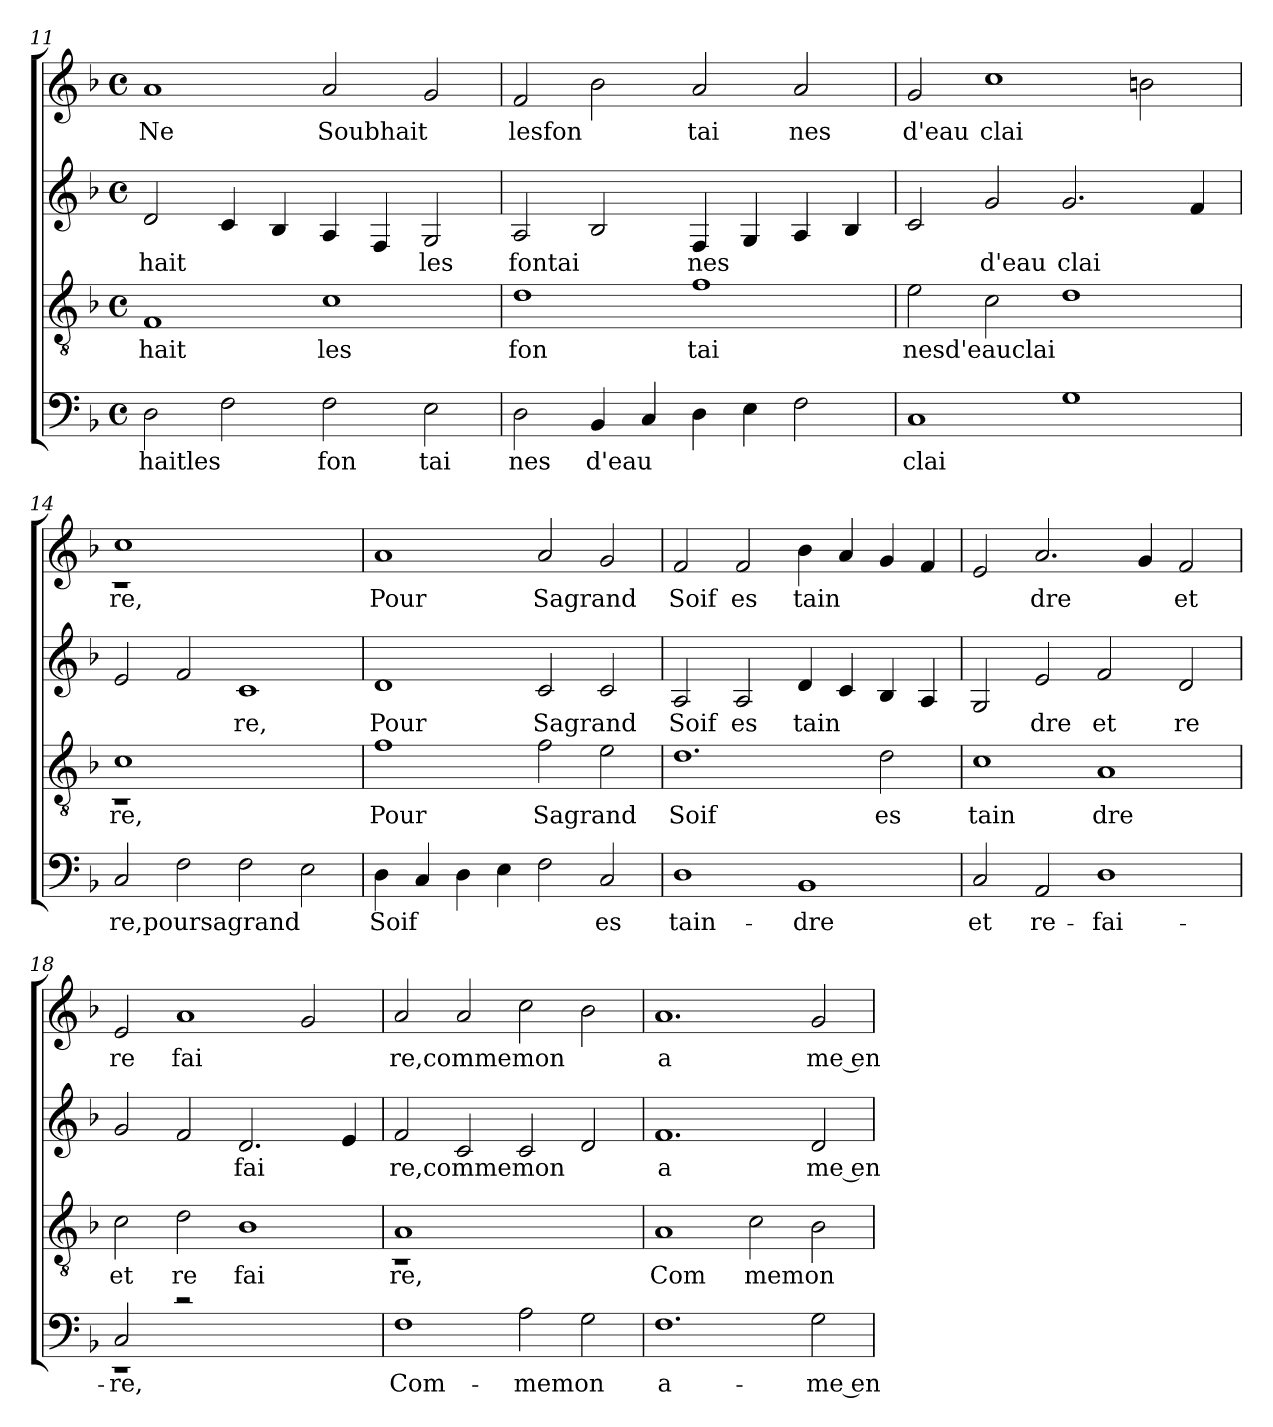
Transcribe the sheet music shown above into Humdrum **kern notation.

**kern	**text	**kern	**text	**kern	**text	**kern	**text
*part4	*part4	*part3	*part3	*part2	*part2	*part1	*part1
*staff4	*staff4	*staff3	*staff3	*staff2	*staff2	*staff1	*staff1
!!LO:LB:g=z
*clefF4	*	*clefGv2	*	*clefG2	*	*clefG2	*
*k[b-]	*	*k[b-]	*	*k[b-]	*	*k[b-]	*
*F:	*	*F:	*	*F:	*	*F:	*
*M4/4	*	*M4/4	*	*M4/4	*	*M4/4	*
*met(c)	*	*met(c)	*	*met(c)	*	*met(c)	*
=11	=11	=11	=11	=11	=11	=11	=11
!	!LO:LY:b	!	!LO:LY:b	!	!LO:LY:b	!	!LO:LY:b
2D\	haitles	1F	hait	2d/	hait	1a	Ne
2F\	.	.	.	4c/	.	.	.
.	.	.	.	4B-/	.	.	.
!	!LO:LY:b	!	!LO:LY:b	!	!	!	!LO:LY:b
2F\	fon	1c	les	4A/	.	2a/	Soubhait
.	.	.	.	4F/	.	.	.
!	!LO:LY:b	!	!	!	!LO:LY:b	!	!
2E\	tai	.	.	2G/	les	2g/	.
=12	=12	=12	=12	=12	=12	=12	=12
!	!LO:LY:b	!	!LO:LY:b	!	!LO:LY:b	!	!LO:LY:b
2D\	nes	1d	fon	2A/	fontai	2f/	lesfon
!	!LO:LY:b	!	!	!	!	!	!
4BB-/	d'eau	.	.	2B-/	.	2b-\	.
4C/	.	.	.	.	.	.	.
!	!	!	!LO:LY:b	!	!LO:LY:b	!	!LO:LY:b
4D\	.	1f	tai	4F/	nes	2a/	tai
4E\	.	.	.	4G/	.	.	.
!	!	!	!	!	!	!	!LO:LY:b
2F\	.	.	.	4A/	.	2a/	nes
.	.	.	.	4B-/	.	.	.
=13	=13	=13	=13	=13	=13	=13	=13
!	!LO:LY:b	!	!LO:LY:b	!	!	!	!LO:LY:b
1C	clai	2e\	nesd'eauclai	2c/	.	2g/	d'eau
!	!	!	!	!	!LO:LY:b	!	!LO:LY:b
.	.	2c\	.	2g/	d'eau	1cc	clai
!	!	!	!	!	!LO:LY:b	!	!
1G	.	1d	.	2.g/	clai	.	.
.	.	.	.	.	.	2b\	.
.	.	.	.	4f/	.	.	.
=14	=14	=14	=14	=14	=14	=14	=14
*	*	*^	*	*	*	*^	*
!	!LO:LY:b	!	!LO:N:vis=1	!LO:LY:b	!	!	!	!LO:N:vis=1	!LO:LY:b
2C/	re,poursagrand	1c	0rC	re,	2e/	.	1cc	0rc	re,
2F\	.	.	.	.	2f/	.	.	.	.
!	!	!	!	!	!	!LO:LY:b	!	!	!
2F\	.	1ryy	.	.	1c	re,	1ryy	.	.
2E\	.	.	.	.	.	.	.	.	.
*	*	*v	*v	*	*	*	*v	*v	*
=15	=15	=15	=15	=15	=15	=15	=15
!	!LO:LY:b	!	!LO:LY:b	!	!LO:LY:b	!	!LO:LY:b
4D\	Soif	1f	Pour	1d	Pour	1a	Pour
4C/	.	.	.	.	.	.	.
4D\	.	.	.	.	.	.	.
4E\	.	.	.	.	.	.	.
!	!	!	!LO:LY:b	!	!LO:LY:b	!	!LO:LY:b
2F\	.	2f\	Sagrand	2c/	Sagrand	2a/	Sagrand
!	!LO:LY:b	!	!	!	!	!	!
2C/	es	2e\	.	2c/	.	2g/	.
!!LO:PB:g=z
=16	=16	=16	=16	=16	=16	=16	=16
!	!LO:LY:b	!	!LO:LY:b	!	!LO:LY:b	!	!LO:LY:b
1D	tain-	1.d	Soif	2A/	Soif	2f/	Soif
!	!	!	!	!	!LO:LY:b	!	!LO:LY:b
.	.	.	.	2A/	es	2f/	es
!	!LO:LY:b	!	!	!	!LO:LY:b	!	!LO:LY:b
1BB-	-dre	.	.	4d/	tain	4b-\	tain
.	.	.	.	4c/	.	4a/	.
!	!	!	!LO:LY:b	!	!	!	!
.	.	2d\	es	4B-/	.	4g/	.
.	.	.	.	4A/	.	4f/	.
=17	=17	=17	=17	=17	=17	=17	=17
!	!LO:LY:b	!	!LO:LY:b	!	!	!	!
2C/	et	1c	tain	2G/	.	2e/	.
!	!LO:LY:b	!	!	!	!LO:LY:b	!	!LO:LY:b
2AA/	re-	.	.	2e/	dre	2.a/	dre
!	!LO:LY:b	!	!LO:LY:b	!	!LO:LY:b	!	!
1D	-fai-	1A	dre	2f/	et	.	.
.	.	.	.	.	.	4g/	.
!	!	!	!	!	!LO:LY:b	!	!LO:LY:b
.	.	.	.	2d/	re	2f/	et
=18	=18	=18	=18	=18	=18	=18	=18
*^	*	*	*	*	*	*	*
!	!LO:N:vis=1	!LO:LY:b	!	!LO:LY:b	!	!	!	!LO:LY:b
2C/	0rEE	-re,	2c\	et	2g/	.	2e/	re
!	!	!	!	!LO:LY:b	!	!	!	!LO:LY:b
2rc	.	.	2d\	re	2f/	.	1a	fai
!	!	!	!	!LO:LY:b	!	!LO:LY:b	!	!
1ryy	.	.	1B-	fai	2.d/	fai	.	.
.	.	.	.	.	.	.	2g/	.
.	.	.	.	.	4e/	.	.	.
*v	*v	*	*	*	*	*	*	*
=19	=19	=19	=19	=19	=19	=19	=19
*	*	*^	*	*	*	*	*
!	!LO:LY:b	!	!LO:N:vis=1	!LO:LY:b	!	!LO:LY:b	!	!LO:LY:b
1F	Com-	1A	0rC	re,	2f/	re,commemon	2a/	re,commemon
.	.	.	.	.	2c/	.	2a/	.
!	!LO:LY:b	!	!	!	!	!	!	!
2A\	-memon	1ryy	.	.	2c/	.	2cc\	.
2G\	.	.	.	.	2d/	.	2b-\	.
*	*	*v	*v	*	*	*	*	*
=20	=20	=20	=20	=20	=20	=20	=20
!	!LO:LY:b	!	!LO:LY:b	!	!LO:LY:b	!	!LO:LY:b
1.F	a-	1A	Com	1.f	a	1.a	a
!	!	!	!LO:LY:b	!	!	!	!
.	.	2c\	memon	.	.	.	.
!	!LO:LY:b:rj	!	!	!	!LO:LY:b:rj	!	!LO:LY:b:rj
2G\	-me en	2B-\	.	2d/	me en	2g/	me en
=	=	=	=	=	=	=	=
*-	*-	*-	*-	*-	*-	*-	*-
